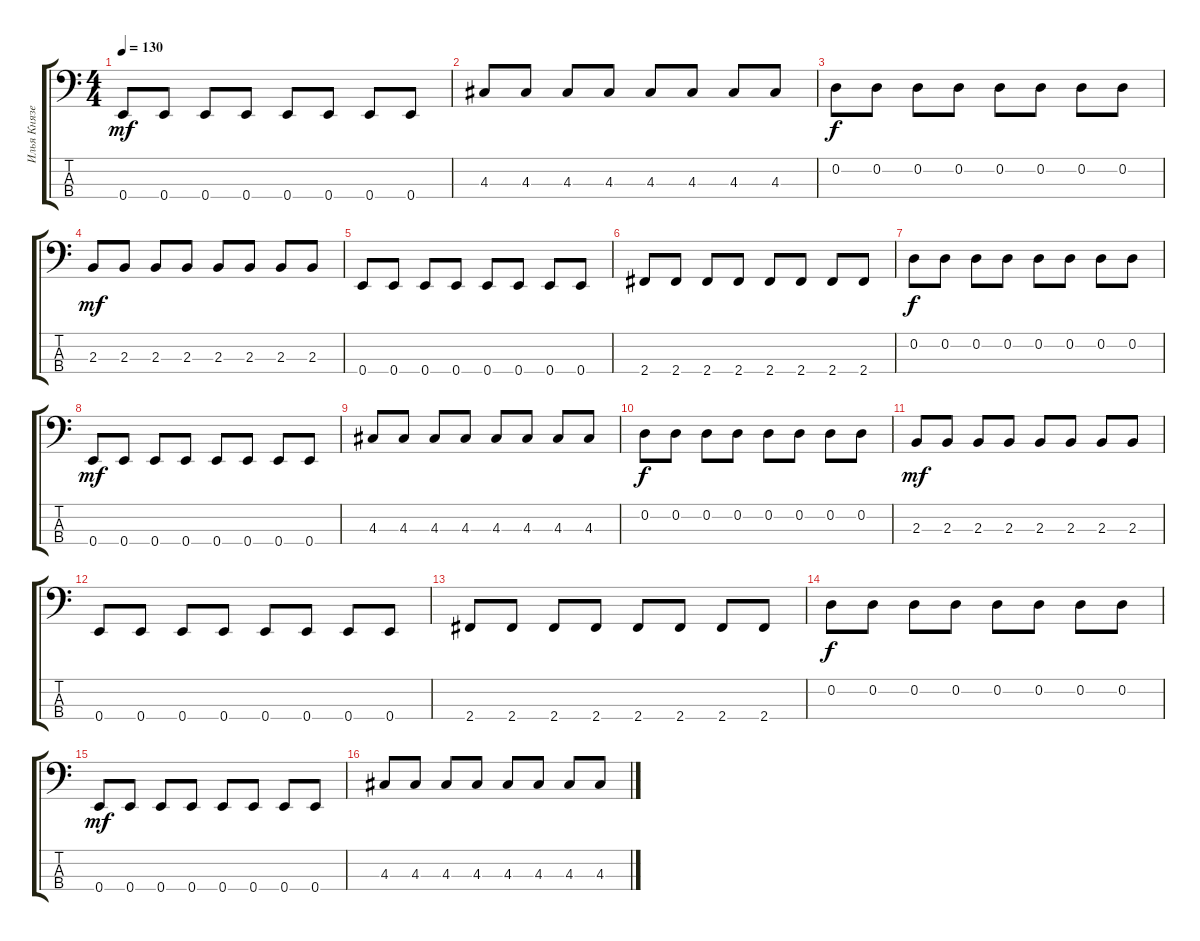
\track ("Илья Князев" "Илья Князе") {instrument electricbassfinger}
\staff {score tabs}
\tuning (G2 D2 A1 E1) {hide}
\ts (4 4)
\tempo 130
\clef f4
\ks c
0.4.8{dy mf} 0.4.8 0.4.8 0.4.8 0.4.8 0.4.8 0.4.8 0.4.8 |
4.3.8 4.3.8 4.3.8 4.3.8 4.3.8 4.3.8 4.3.8 4.3.8 |
0.2.8{dy f} 0.2.8 0.2.8 0.2.8 0.2.8 0.2.8 0.2.8 0.2.8 |
2.3.8{dy mf} 2.3.8 2.3.8 2.3.8 2.3.8 2.3.8 2.3.8 2.3.8 |
0.4.8 0.4.8 0.4.8 0.4.8 0.4.8 0.4.8 0.4.8 0.4.8 |
2.4.8 2.4.8 2.4.8 2.4.8 2.4.8 2.4.8 2.4.8 2.4.8 |
0.2.8{dy f} 0.2.8 0.2.8 0.2.8 0.2.8 0.2.8 0.2.8 0.2.8 |
0.4.8{dy mf} 0.4.8 0.4.8 0.4.8 0.4.8 0.4.8 0.4.8 0.4.8 |
4.3.8 4.3.8 4.3.8 4.3.8 4.3.8 4.3.8 4.3.8 4.3.8 |
0.2.8{dy f} 0.2.8 0.2.8 0.2.8 0.2.8 0.2.8 0.2.8 0.2.8 |
2.3.8{dy mf} 2.3.8 2.3.8 2.3.8 2.3.8 2.3.8 2.3.8 2.3.8 |
0.4.8 0.4.8 0.4.8 0.4.8 0.4.8 0.4.8 0.4.8 0.4.8 |
2.4.8 2.4.8 2.4.8 2.4.8 2.4.8 2.4.8 2.4.8 2.4.8 |
0.2.8{dy f} 0.2.8 0.2.8 0.2.8 0.2.8 0.2.8 0.2.8 0.2.8 |
0.4.8{dy mf} 0.4.8 0.4.8 0.4.8 0.4.8 0.4.8 0.4.8 0.4.8 |
4.3.8 4.3.8 4.3.8 4.3.8 4.3.8 4.3.8 4.3.8 4.3.8
